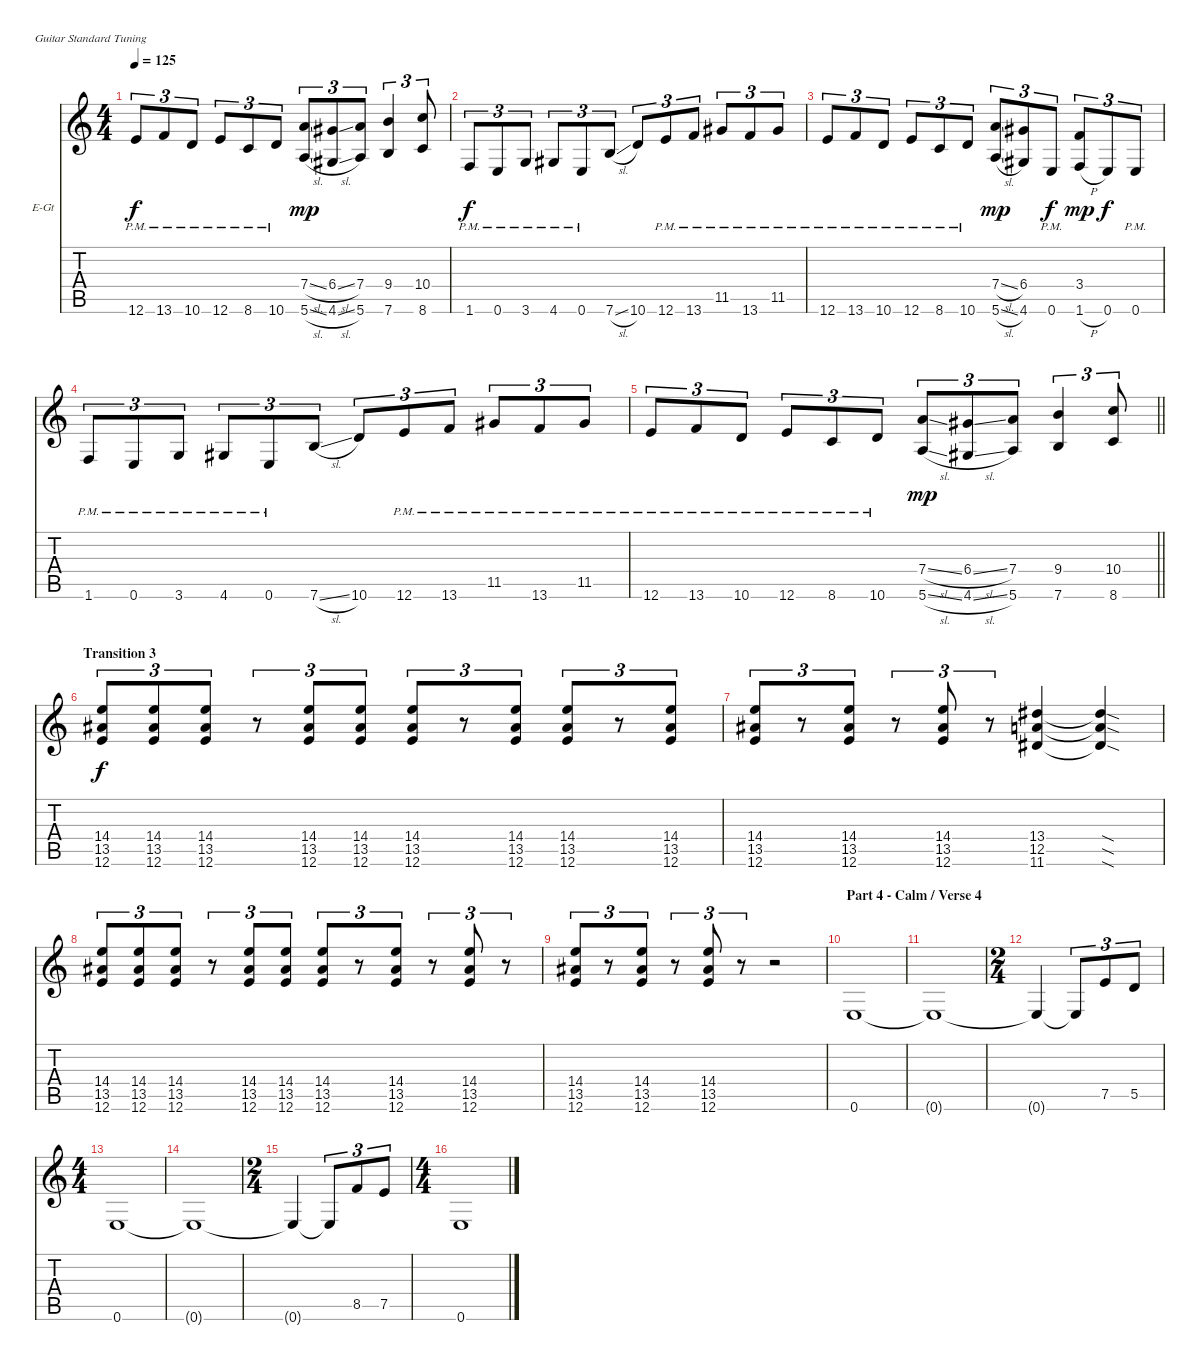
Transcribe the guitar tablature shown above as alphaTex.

\bracketExtendMode nobrackets
\firstSystemTrackNameOrientation horizontal
\otherSystemsTrackNameOrientation horizontal
\track ("Mikael Akerfeldt - Overdriven" "E-Gt") {instrument distortionguitar}
\staff {score tabs}
\tuning (E4 B3 G3 D3 A2 E2)
\ts (4 4)
\tempo 125
\clef g2
\ks c
12.6{pm}.8{tu (3 2) dy f} 13.6{pm}.8{tu (3 2)} 10.6{pm}.8{tu (3 2)} 12.6{pm}.8{tu (3 2)} 8.6{pm}.8{tu (3 2)} 10.6{pm}.8{tu (3 2)} (7.4{sl} 5.6{sl}).8{tu (3 2) dy mp} (6.4{sl} 4.6{sl}).8{tu (3 2)} (7.4 5.6).8{tu (3 2)} (9.4 7.6).4{tu (3 2)} (10.4 8.6).8{tu (3 2)} |
1.6{pm}.8{tu (3 2) dy f} 0.6{pm}.8{tu (3 2)} 3.6{pm}.8{tu (3 2)} 4.6{pm}.8{tu (3 2)} 0.6{pm}.8{tu (3 2)} 7.6{sl}.8{tu (3 2)} 10.6.8{tu (3 2)} 12.6{pm}.8{tu (3 2)} 13.6{pm}.8{tu (3 2)} 11.5{pm}.8{tu (3 2)} 13.6{pm}.8{tu (3 2)} 11.5{pm}.8{tu (3 2)} |
12.6{pm}.8{tu (3 2)} 13.6{pm}.8{tu (3 2)} 10.6{pm}.8{tu (3 2)} 12.6{pm}.8{tu (3 2)} 8.6{pm}.8{tu (3 2)} 10.6{pm}.8{tu (3 2)} (7.4{sl} 5.6{sl}).8{tu (3 2) dy mp} (6.4 4.6).8{tu (3 2)} 0.6{pm}.8{tu (3 2) dy f} (3.4 1.6{h}).8{tu (3 2) dy mp} 0.6.8{tu (3 2) dy f} 0.6{pm}.8{tu (3 2)} |
1.6{pm}.8{tu (3 2)} 0.6{pm}.8{tu (3 2)} 3.6{pm}.8{tu (3 2)} 4.6{pm}.8{tu (3 2)} 0.6{pm}.8{tu (3 2)} 7.6{sl}.8{tu (3 2)} 10.6.8{tu (3 2)} 12.6{pm}.8{tu (3 2)} 13.6{pm}.8{tu (3 2)} 11.5{pm}.8{tu (3 2)} 13.6{pm}.8{tu (3 2)} 11.5{pm}.8{tu (3 2)} |
\barLineRight lightlight
12.6{pm}.8{tu (3 2)} 13.6{pm}.8{tu (3 2)} 10.6{pm}.8{tu (3 2)} 12.6{pm}.8{tu (3 2)} 8.6{pm}.8{tu (3 2)} 10.6{pm}.8{tu (3 2)} (7.4{sl} 5.6{sl}).8{tu (3 2) dy mp} (6.4{sl} 4.6{sl}).8{tu (3 2)} (7.4 5.6).8{tu (3 2)} (9.4 7.6).4{tu (3 2)} (10.4 8.6).8{tu (3 2)} |
\section ("" "Transition 3")
(14.4 13.5 12.6).8{tu (3 2) dy f} (14.4 13.5 12.6).8{tu (3 2)} (14.4 13.5 12.6).8{tu (3 2)} r.8{tu (3 2)} (14.4 13.5 12.6).8{tu (3 2)} (14.4 13.5 12.6).8{tu (3 2)} (14.4 13.5 12.6).8{tu (3 2)} r.8{tu (3 2)} (14.4 13.5 12.6).8{tu (3 2)} (14.4 13.5 12.6).8{tu (3 2)} r.8{tu (3 2)} (14.4 13.5 12.6).8{tu (3 2)} |
(14.4 13.5 12.6).8{tu (3 2)} r.8{tu (3 2)} (14.4 13.5 12.6).8{tu (3 2)} r.8{tu (3 2)} (14.4 13.5 12.6).8{tu (3 2)} r.8{tu (3 2)} (13.4 12.5 11.6).4 (13.4{sod t} 12.5{sod t} 11.6{sod t}).4 |
(14.4 13.5 12.6).8{tu (3 2)} (14.4 13.5 12.6).8{tu (3 2)} (14.4 13.5 12.6).8{tu (3 2)} r.8{tu (3 2)} (14.4 13.5 12.6).8{tu (3 2)} (14.4 13.5 12.6).8{tu (3 2)} (14.4 13.5 12.6).8{tu (3 2)} r.8{tu (3 2)} (14.4 13.5 12.6).8{tu (3 2)} r.8{tu (3 2)} (14.4 13.5 12.6).8{tu (3 2)} r.8{tu (3 2)} |
(14.4 13.5 12.6).8{tu (3 2)} r.8{tu (3 2)} (14.4 13.5 12.6).8{tu (3 2)} r.8{tu (3 2)} (14.4 13.5 12.6).8{tu (3 2)} r.8{tu (3 2)} r.2 |
\section ("" "Part 4 - Calm / Verse 4")
0.6.1 |
0.6{t}.1 |
\ts (2 4)
\beaming (8 2 2)
0.6{t}.4 0.6{t}.8{tu (3 2)} 7.5.8{tu (3 2)} 5.5.8{tu (3 2)} |
\ts (4 4)
\beaming (8 2 2 4)
0.6.1 |
0.6{t}.1 |
\ts (2 4)
\beaming (8 2 2)
0.6{t}.4 0.6{t}.8{tu (3 2)} 8.5.8{tu (3 2)} 7.5.8{tu (3 2)} |
\ts (4 4)
\beaming (8 2 2 4)
0.6.1
